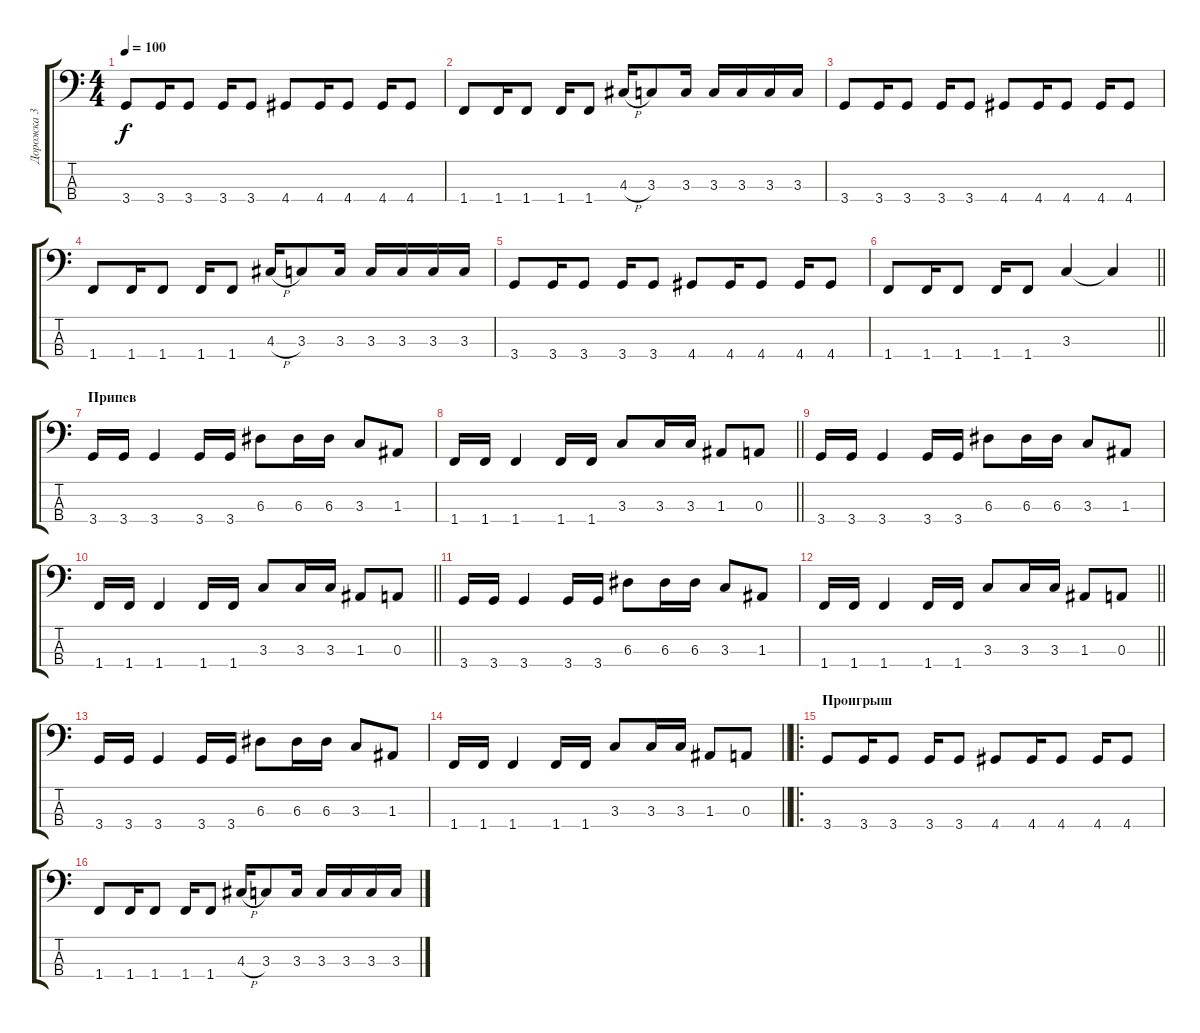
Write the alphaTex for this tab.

\track ("Дорожка 3" "Дорожка 3") {instrument electricbasspick}
\staff {score tabs}
\tuning (G2 D2 A1 E1) {hide}
\ts (4 4)
\tempo 100
\clef f4
\ks c
3.4.8{dy f} 3.4.16 3.4.8 3.4.16 3.4.8 4.4.8 4.4.16 4.4.8 4.4.16 4.4.8 |
1.4.8 1.4.16 1.4.8 1.4.16 1.4.8 4.3{h}.16 3.3.8 3.3.16 3.3.16 3.3.16 3.3.16 3.3.16 |
3.4.8 3.4.16 3.4.8 3.4.16 3.4.8 4.4.8 4.4.16 4.4.8 4.4.16 4.4.8 |
1.4.8 1.4.16 1.4.8 1.4.16 1.4.8 4.3{h}.16 3.3.8 3.3.16 3.3.16 3.3.16 3.3.16 3.3.16 |
3.4.8 3.4.16 3.4.8 3.4.16 3.4.8 4.4.8 4.4.16 4.4.8 4.4.16 4.4.8 |
\barLineRight lightlight
1.4.8 1.4.16 1.4.8 1.4.16 1.4.8 3.3.4 3.3{t}.4 |
\section ("" "Припев")
3.4.16 3.4.16 3.4.4 3.4.16 3.4.16 6.3.8 6.3.16 6.3.16 3.3.8 1.3.8 |
\barLineRight lightlight
1.4.16 1.4.16 1.4.4 1.4.16 1.4.16 3.3.8 3.3.16 3.3.16 1.3.8 0.3.8 |
3.4.16 3.4.16 3.4.4 3.4.16 3.4.16 6.3.8 6.3.16 6.3.16 3.3.8 1.3.8 |
\barLineRight lightlight
1.4.16 1.4.16 1.4.4 1.4.16 1.4.16 3.3.8 3.3.16 3.3.16 1.3.8 0.3.8 |
3.4.16 3.4.16 3.4.4 3.4.16 3.4.16 6.3.8 6.3.16 6.3.16 3.3.8 1.3.8 |
\barLineRight lightlight
1.4.16 1.4.16 1.4.4 1.4.16 1.4.16 3.3.8 3.3.16 3.3.16 1.3.8 0.3.8 |
3.4.16 3.4.16 3.4.4 3.4.16 3.4.16 6.3.8 6.3.16 6.3.16 3.3.8 1.3.8 |
\barLineRight lightlight
1.4.16 1.4.16 1.4.4 1.4.16 1.4.16 3.3.8 3.3.16 3.3.16 1.3.8 0.3.8 |
\ro
\section ("" "Проигрыш")
3.4.8 3.4.16 3.4.8 3.4.16 3.4.8 4.4.8 4.4.16 4.4.8 4.4.16 4.4.8 |
1.4.8 1.4.16 1.4.8 1.4.16 1.4.8 4.3{h}.16 3.3.8 3.3.16 3.3.16 3.3.16 3.3.16 3.3.16
